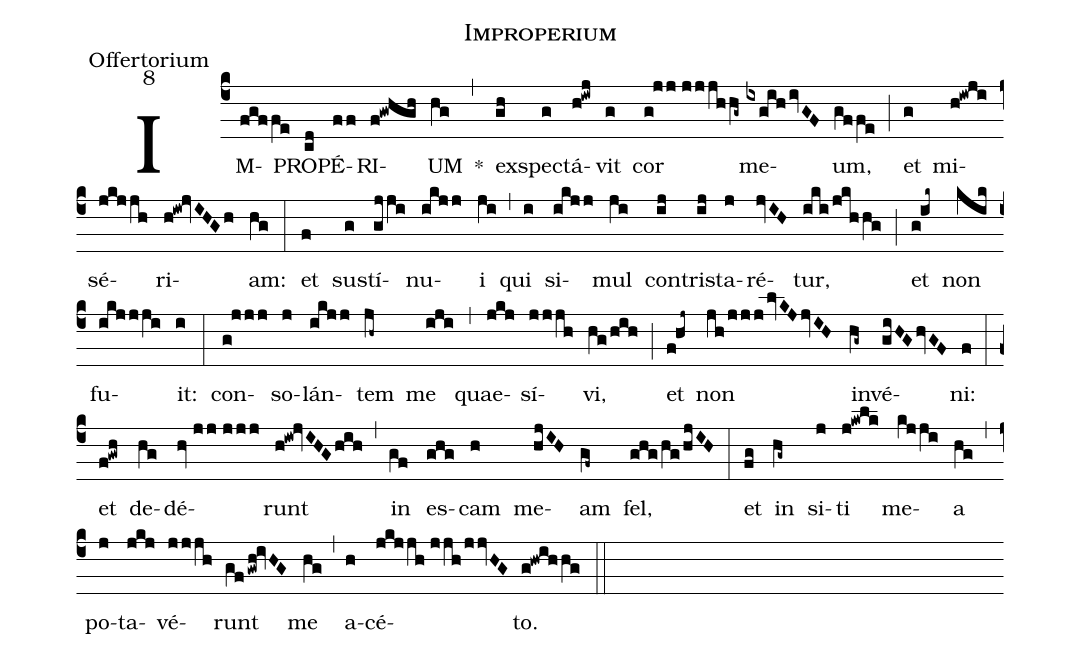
name:Improperium;
office-part:Offertorium;
mode:8;
%%
(c4) IM(fgffe)PRO(cd)PÉ(ff)RI(f!gwhgh)UM(hg) *(,) ex(gh)spec(g)tá(h!iwj)vit(g) cor(g!jj//jjjhhg~) me(ixgih/ivGF)um,(gffe) (;) et(g) mi(h!iwji)sé(jkjjh)ri(h!iw!jvIHGh)am:(hg) (:) et(f) sus(g)tí(gjji)nu(ikjj)i(ji) (,) qui(i) si(ikjj)mul(ji) con(ij)tri(ij)sta(j)ré(jvIH)tur,(iki/jkhhg) (;) et(g!ik~) non(kik) fu(ikjjji)it:(i) (:) con(g!jjj)so(j)lán(ikjj)tem(jh~) me(iji) (,) quae(jkj)sí(jjjh)vi,(hg/hih) (;) et(f!hj~) non(jh/jjjlvKJjvIH) in(hg~)vé(giHGhvGF)ni:(f) (:) et(f!gwh) de(hg)dé(hv//jj//jjj)runt(h!iw!jvIHGhih) (,) in(gf) es(ghg)cam(h) me(hjIH)am(gf~) fel,(ghg/hg/hjIH) (:) et(fg) in(hg~) si(j)ti(j!kwlk) me(kjji)a(hg) (,) po(j)ta(jkj)vé(jjjh)runt(gf/gwh!ivHG) me(hg) (,) a(h)cé(jkjjh//jjh/jjvHG)to.(g!hwihhg) (::)
